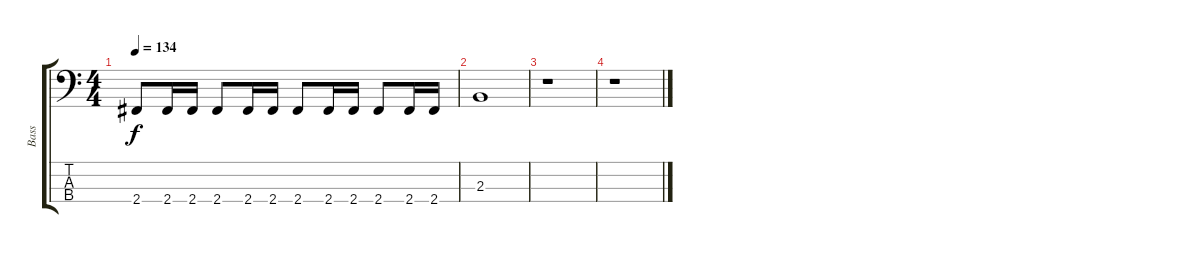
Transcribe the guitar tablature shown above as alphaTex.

\track ("Bass" "Bass") {instrument electricbassfinger}
\staff {score tabs}
\tuning (G2 D2 A1 E1) {hide}
\ts (4 4)
\tempo 134
\clef f4
\ks c
2.4.8{dy f} 2.4.16 2.4.16 2.4.8 2.4.16 2.4.16 2.4.8 2.4.16 2.4.16 2.4.8 2.4.16 2.4.16 |
2.3.1 |
r.1 |
r.1
